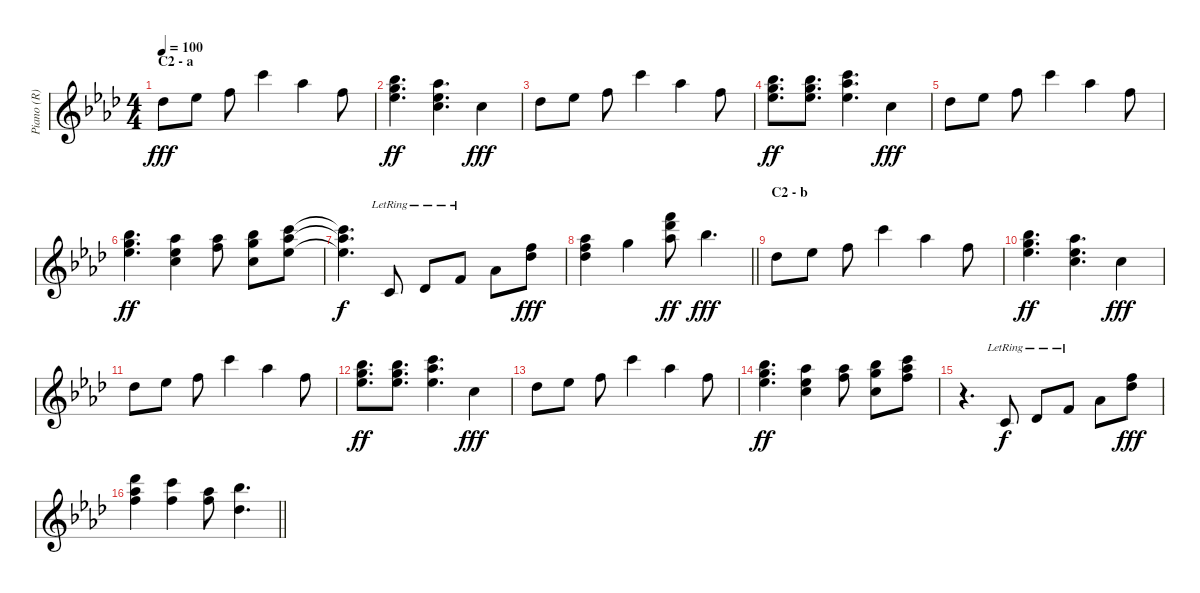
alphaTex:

\track ("Piano (R)" "Piano (R)") {instrument acousticgrandpiano}
\staff {score}
\tuning (E4 B3 G3 D3 A2 E2 B1) {hide}
\ts (4 4)
\section ("" "C2 - a")
\tempo 100
\clef g2
\ks ab
9.1.8{dy fff} 11.1.8 13.1.8 20.1.4 16.1.4 13.1.8 |
(18.1 20.2 20.3).4{d dy ff} (16.1 16.2 17.3).4{d} 8.1.4{dy fff} |
9.1.8 11.1.8 13.1.8 20.1.4 16.1.4 13.1.8 |
(18.1 20.2 20.3).8{d dy ff} (18.1 20.2 20.3).8{d} (20.1 21.2 20.3).4{d} 8.1.4{dy fff} |
9.1.8 11.1.8 13.1.8 20.1.4 16.1.4 13.1.8 |
(18.1 20.2 20.3).4{d dy ff} (16.1 16.2 17.3).4 (16.1 18.2).8 (18.1 20.2 17.3).8 (20.1 21.2 20.3).8 |
(20.1{t} 21.2{t} 20.3{t}).4{d dy f} 5.3{lr}.8 6.3{lr}.8 6.2{lr}.8 4.1.8 (13.1 14.2).8{dy fff} |
\barLineRight lightlight
(16.1 18.2 18.3).4 15.1.4 (25.1 26.2 25.3).8{dy ff} 18.1.4{d dy fff} |
\section ("" "C2 - b")
9.1.8 11.1.8 13.1.8 20.1.4 16.1.4 13.1.8 |
(18.1 20.2 20.3).4{d dy ff} (16.1 16.2 17.3).4{d} 8.1.4{dy fff} |
9.1.8 11.1.8 13.1.8 20.1.4 16.1.4 13.1.8 |
(18.1 20.2 20.3).8{d dy ff} (18.1 20.2 20.3).8{d} (20.1 21.2 20.3).4{d} 8.1.4{dy fff} |
9.1.8 11.1.8 13.1.8 20.1.4 16.1.4 13.1.8 |
(18.1 20.2 20.3).4{d dy ff} (16.1 16.2 17.3).4 (16.1 18.2).8 (18.1 20.2 17.3).8 (20.1 21.2 22.3).8 |
r.4{d} 5.3{lr}.8{dy f} 6.3{lr}.8 6.2{lr}.8 4.1.8 (13.1 14.2).8{dy fff} |
\barLineRight lightlight
(21.1 21.2 22.3).4 (20.1 18.2).4 (16.1 18.2).8 (18.1 14.2).4{d}
